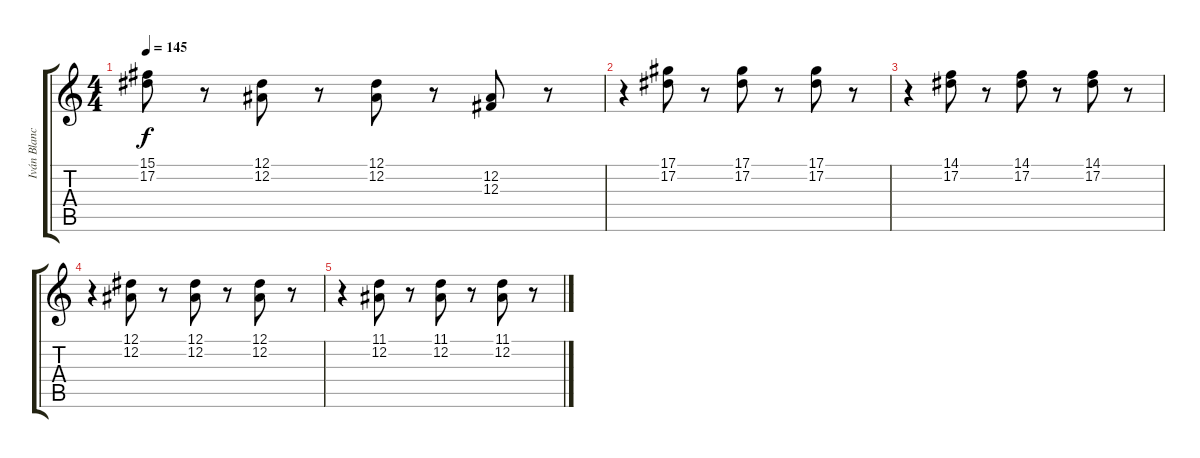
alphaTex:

\track ("Iván Blanco (I)" "Iván Blanc") {instrument stringensemble1}
\staff {score tabs}
\tuning (Eb4 Bb3 Gb3 Db3 Ab2 Eb2) {hide}
\ts (4 4)
\tempo 145
\clef g2
\ks c
(15.1 17.2).8{dy f} r.8 (12.1 12.2).8 r.8 (12.1 12.2).8 r.8 (12.2 12.3).8 r.8 |
r.4 (17.1 17.2).8 r.8 (17.1 17.2).8 r.8 (17.1 17.2).8 r.8 |
r.4 (14.1 17.2).8 r.8 (14.1 17.2).8 r.8 (14.1 17.2).8 r.8 |
r.4 (12.1 12.2).8 r.8 (12.1 12.2).8 r.8 (12.1 12.2).8 r.8 |
r.4 (11.1 12.2).8 r.8 (11.1 12.2).8 r.8 (11.1 12.2).8 r.8
